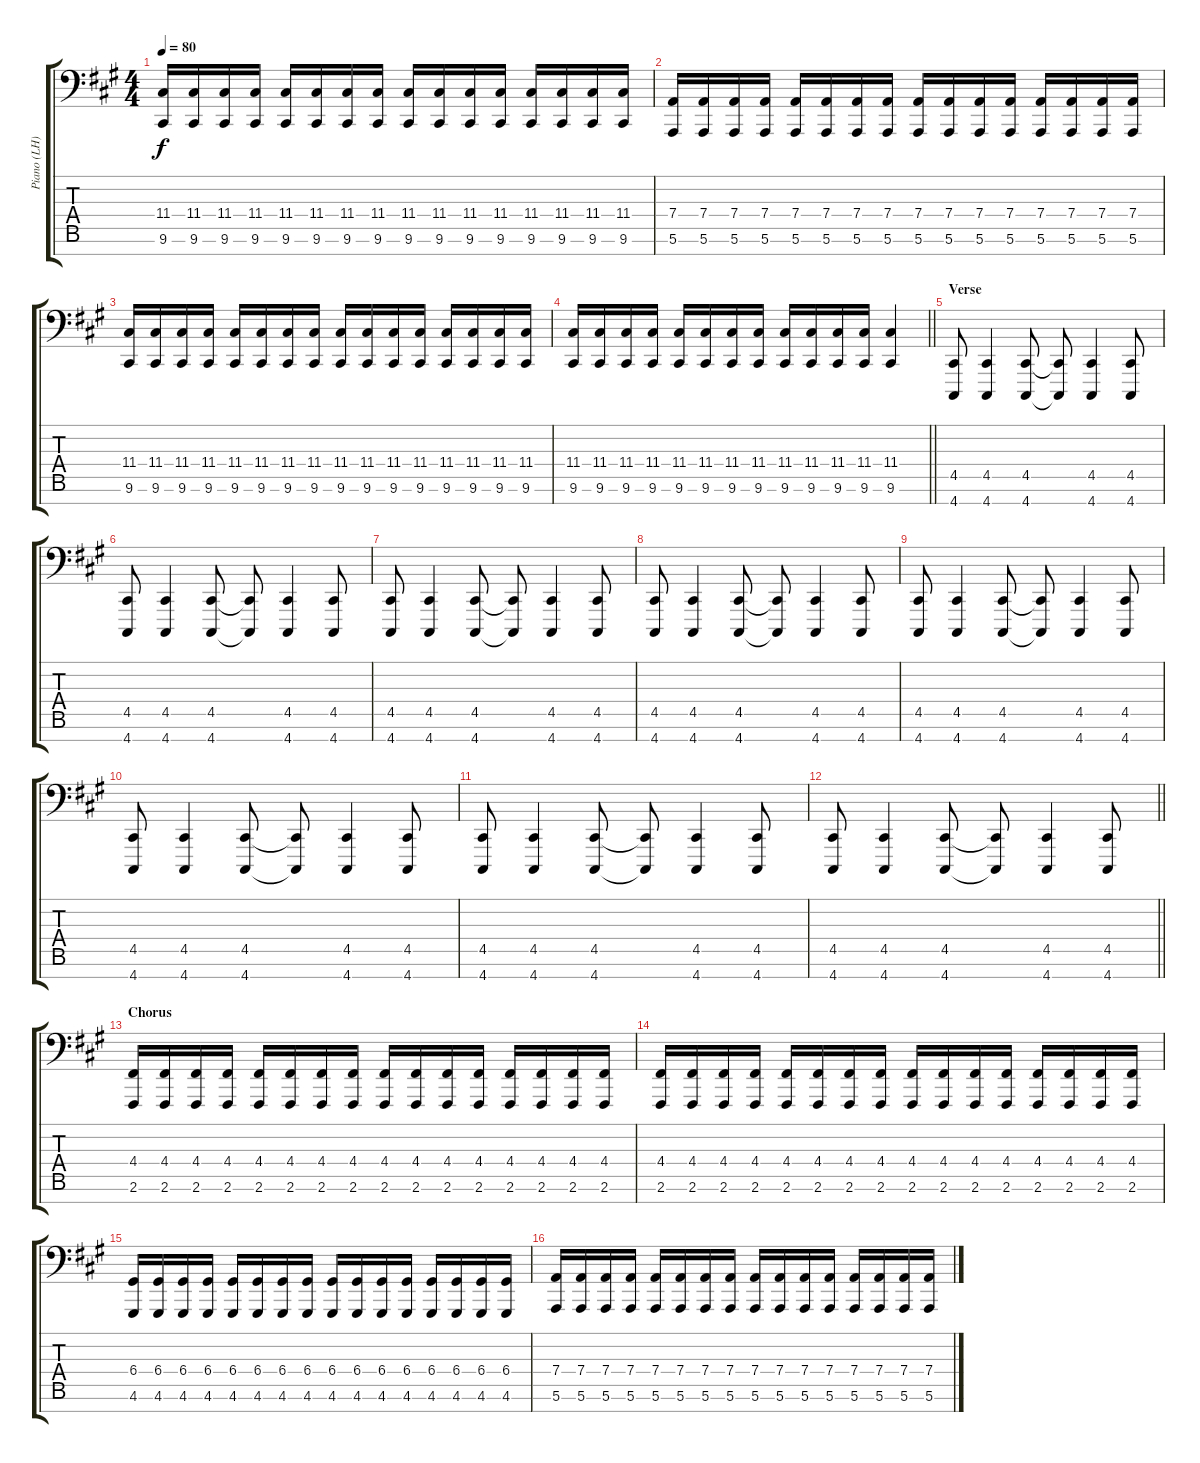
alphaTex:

\track ("Piano (LH)" "Piano (LH)") {instrument brightacousticpiano}
\staff {score tabs}
\tuning (E3 B2 G2 D2 A1 E1 A0) {hide}
\ts (4 4)
\tempo 80
\clef f4
\ks f#minor
(11.4 9.6).16{dy f} (11.4 9.6).16 (11.4 9.6).16 (11.4 9.6).16 (11.4 9.6).16 (11.4 9.6).16 (11.4 9.6).16 (11.4 9.6).16 (11.4 9.6).16 (11.4 9.6).16 (11.4 9.6).16 (11.4 9.6).16 (11.4 9.6).16 (11.4 9.6).16 (11.4 9.6).16 (11.4 9.6).16 |
(7.4 5.6).16 (7.4 5.6).16 (7.4 5.6).16 (7.4 5.6).16 (7.4 5.6).16 (7.4 5.6).16 (7.4 5.6).16 (7.4 5.6).16 (7.4 5.6).16 (7.4 5.6).16 (7.4 5.6).16 (7.4 5.6).16 (7.4 5.6).16 (7.4 5.6).16 (7.4 5.6).16 (7.4 5.6).16 |
(11.4 9.6).16 (11.4 9.6).16 (11.4 9.6).16 (11.4 9.6).16 (11.4 9.6).16 (11.4 9.6).16 (11.4 9.6).16 (11.4 9.6).16 (11.4 9.6).16 (11.4 9.6).16 (11.4 9.6).16 (11.4 9.6).16 (11.4 9.6).16 (11.4 9.6).16 (11.4 9.6).16 (11.4 9.6).16 |
\barLineRight lightlight
(11.4 9.6).16 (11.4 9.6).16 (11.4 9.6).16 (11.4 9.6).16 (11.4 9.6).16 (11.4 9.6).16 (11.4 9.6).16 (11.4 9.6).16 (11.4 9.6).16 (11.4 9.6).16 (11.4 9.6).16 (11.4 9.6).16 (11.4 9.6).4 |
\section ("" "Verse")
(4.5 4.7).8 (4.5 4.7).4 (4.5 4.7).8 (4.5{t} 4.7{t}).8 (4.5 4.7).4 (4.5 4.7).8 |
(4.5 4.7).8 (4.5 4.7).4 (4.5 4.7).8 (4.5{t} 4.7{t}).8 (4.5 4.7).4 (4.5 4.7).8 |
(4.5 4.7).8 (4.5 4.7).4 (4.5 4.7).8 (4.5{t} 4.7{t}).8 (4.5 4.7).4 (4.5 4.7).8 |
(4.5 4.7).8 (4.5 4.7).4 (4.5 4.7).8 (4.5{t} 4.7{t}).8 (4.5 4.7).4 (4.5 4.7).8 |
(4.5 4.7).8 (4.5 4.7).4 (4.5 4.7).8 (4.5{t} 4.7{t}).8 (4.5 4.7).4 (4.5 4.7).8 |
(4.5 4.7).8 (4.5 4.7).4 (4.5 4.7).8 (4.5{t} 4.7{t}).8 (4.5 4.7).4 (4.5 4.7).8 |
(4.5 4.7).8 (4.5 4.7).4 (4.5 4.7).8 (4.5{t} 4.7{t}).8 (4.5 4.7).4 (4.5 4.7).8 |
\barLineRight lightlight
(4.5 4.7).8 (4.5 4.7).4 (4.5 4.7).8 (4.5{t} 4.7{t}).8 (4.5 4.7).4 (4.5 4.7).8 |
\section ("" "Chorus")
(4.4 2.6).16 (4.4 2.6).16 (4.4 2.6).16 (4.4 2.6).16 (4.4 2.6).16 (4.4 2.6).16 (4.4 2.6).16 (4.4 2.6).16 (4.4 2.6).16 (4.4 2.6).16 (4.4 2.6).16 (4.4 2.6).16 (4.4 2.6).16 (4.4 2.6).16 (4.4 2.6).16 (4.4 2.6).16 |
(4.4 2.6).16 (4.4 2.6).16 (4.4 2.6).16 (4.4 2.6).16 (4.4 2.6).16 (4.4 2.6).16 (4.4 2.6).16 (4.4 2.6).16 (4.4 2.6).16 (4.4 2.6).16 (4.4 2.6).16 (4.4 2.6).16 (4.4 2.6).16 (4.4 2.6).16 (4.4 2.6).16 (4.4 2.6).16 |
(6.4 4.6).16 (6.4 4.6).16 (6.4 4.6).16 (6.4 4.6).16 (6.4 4.6).16 (6.4 4.6).16 (6.4 4.6).16 (6.4 4.6).16 (6.4 4.6).16 (6.4 4.6).16 (6.4 4.6).16 (6.4 4.6).16 (6.4 4.6).16 (6.4 4.6).16 (6.4 4.6).16 (6.4 4.6).16 |
(7.4 5.6).16 (7.4 5.6).16 (7.4 5.6).16 (7.4 5.6).16 (7.4 5.6).16 (7.4 5.6).16 (7.4 5.6).16 (7.4 5.6).16 (7.4 5.6).16 (7.4 5.6).16 (7.4 5.6).16 (7.4 5.6).16 (7.4 5.6).16 (7.4 5.6).16 (7.4 5.6).16 (7.4 5.6).16
